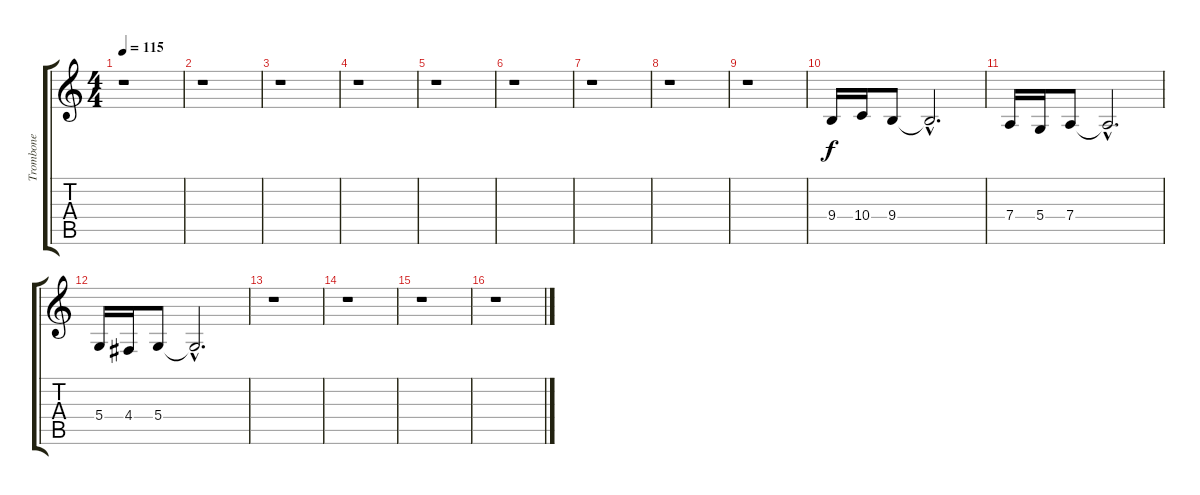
\track ("Trombone" "Trombone") {instrument trombone}
\staff {score tabs}
\tuning (E4 B3 G3 D3 A2 E2) {hide}
\ts (4 4)
\tempo 115
\clef g2
\ks c
r.1{dy f} |
r.1 |
r.1 |
r.1 |
r.1 |
r.1 |
r.1 |
r.1 |
r.1 |
9.4.16 10.4.16 9.4.8 9.4{hac t}.2{d} |
7.4.16 5.4.16 7.4.8 7.4{hac t}.2{d} |
5.4.16 4.4.16 5.4.8 5.4{hac t}.2{d} |
r.1 |
r.1 |
r.1 |
r.1
